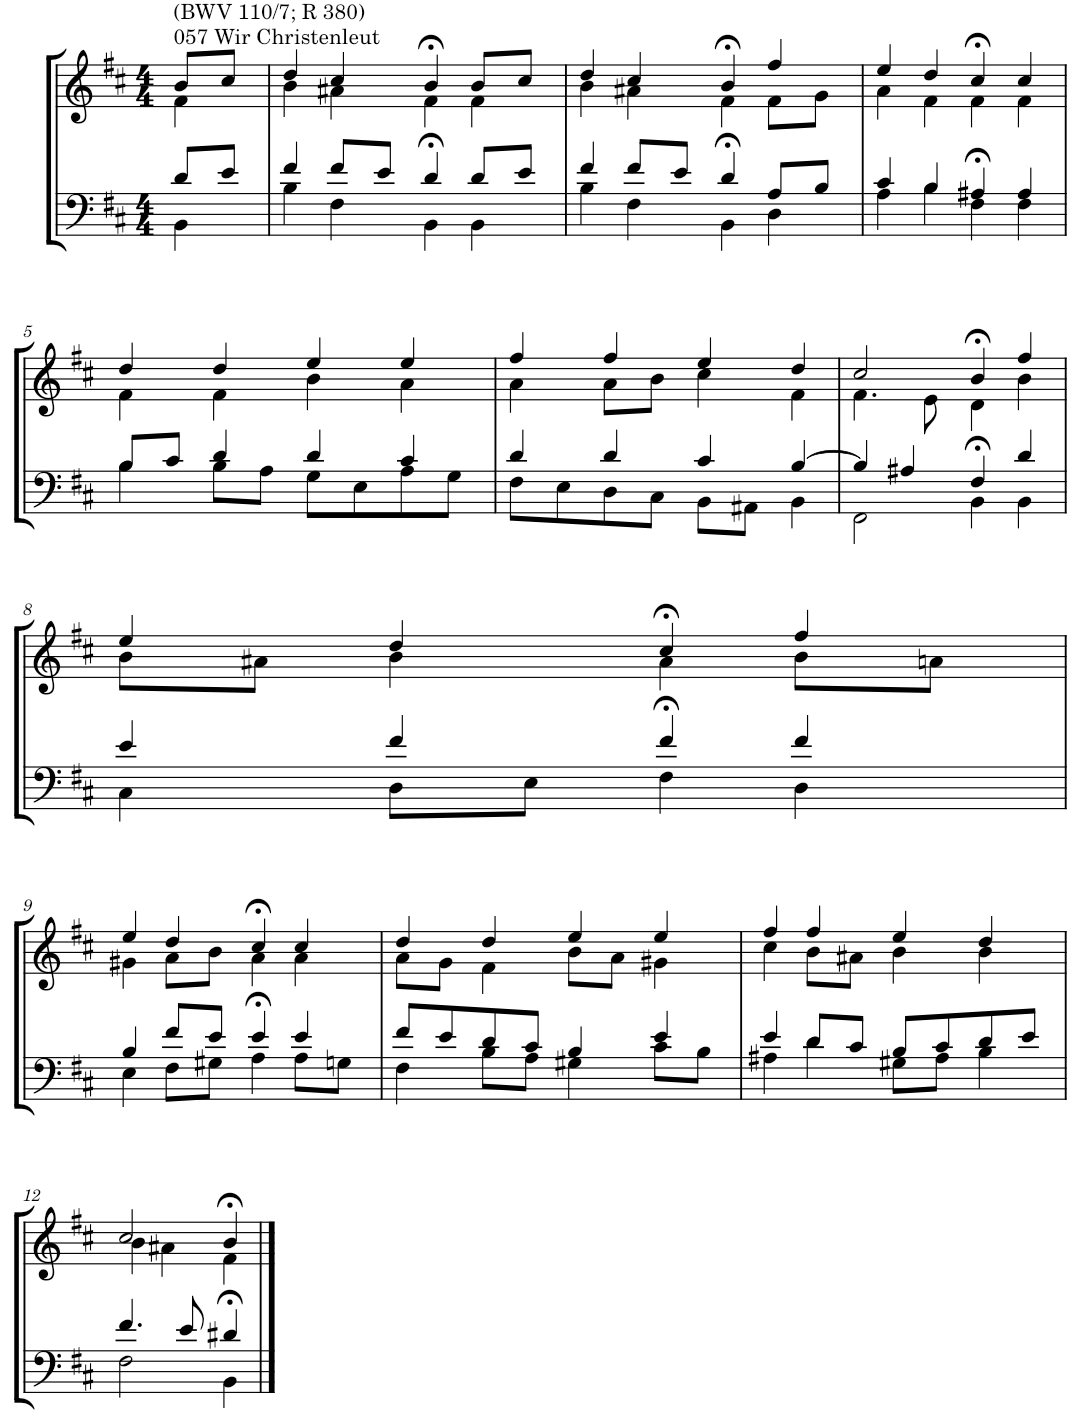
**kern	**kern
*part2	*part1
*staff2	*staff1
*I"Tenor/Baß	*I"Sopran/Alt
*clefF4	*clefG2
*k[f#c#]	*k[f#c#]
*M4/4	*M4/4
=1	=1
*^	*^
!	!	!LO:TX:a:t=057 Wir Christenleut	!
!	!	!LO:TX:a:t=(BWV 110/7; R 380)	!
8d/L	4BB\	8b/L	4f#\
8e/J	.	8cc#/J	.
=2	=2	=2	=2
4f#/	4B\	4dd/	4b\
8f#/L	4F#\	4cc#/	4a#X\
8e/J	.	.	.
4d/	4BB>\	4b>/	4f#\
8d/L	4BB\	8b/L	4f#\
8e/J	.	8cc#/J	.
=3	=3	=3	=3
4f#/	4B\	4dd/	4b\
8f#/L	4F#\	4cc#/	4a#X\
8e/J	.	.	.
4d/	4BB>\	4b>/	4f#\
8A/L	4D\	4ff#/	8f#\L
8B/J	.	.	8g\J
=4	=4	=4	=4
4c#/	4A\	4ee/	4a\
4B/	4B\	4dd/	4f#\
4A#X/	4F#>\	4cc#>/	4f#\
4A#/	4F#\	4cc#/	4f#\
!!LO:LB:g=z	!!
=5	=5	=5	=5
8B/L	4B\	4dd/	4f#\
8c#/J	.	.	.
4d/	8B\L	4dd/	4f#\
.	8A\J	.	.
4d/	8G\L	4ee/	4b\
.	8E\	.	.
4c#/	8A\	4ee/	4a\
.	8G\J	.	.
=6	=6	=6	=6
4d/	8F#\L	4ff#/	4a\
.	8E\	.	.
4d/	8D\	4ff#/	8a\L
.	8C#\J	.	8b\J
4c#/	8BB\L	4ee/	4cc#\
.	8AA#X\J	.	.
[4B/	4BB\	4dd/	4f#\
=7	=7	=7	=7
4B/]	2FF#\	2cc#/	4.f#\
4A#X/	.	.	.
.	.	.	8e\
4F#/	4BB>\	4b>/	4d\
4d/	4BB\	4ff#/	4b\
!!LO:LB:g=z	!!
=8	=8	=8	=8
4e/	4C#\	4ee/	8b\L
.	.	.	8a#X\J
4f#/	8D\L	4dd/	4b\
.	8E\J	.	.
4f#/	4F#>\	4cc#>/	4a#\
4f#/	4D\	4ff#/	8b\L
.	.	.	8an\J
!!LO:LB:g=z	!!
=9	=9	=9	=9
4B/	4E\	4ee/	4g#X\
8f#/L	8F#\L	4dd/	8a\L
8e/J	8G#X\J	.	8b\J
4e/	4A>\	4cc#>/	4a\
4e/	8A\L	4cc#/	4a\
.	8Gn\J	.	.
=10	=10	=10	=10
8f#/L	4F#\	4dd/	8a\L
8e/	.	.	8g\J
8d/	8B\L	4dd/	4f#\
8c#/J	8A\J	.	.
4B/	4G#X\	4ee/	8b\L
.	.	.	8a\J
4e/	8c#\L	4ee/	4g#X\
.	8B\J	.	.
=11	=11	=11	=11
4e/	4A#X\	4ff#/	4cc#\
8d/L	4d\	4ff#/	8b\L
8c#/J	.	.	8a#X\J
8B/L	8G#X\L	4ee/	4b\
8c#/	8A#\J	.	.
8d/	4B\	4dd/	4b\
8e/J	.	.	.
!!LO:LB:g=z	!!
=12	=12	=12	=12
4.f#/	2F#\	2cc#/	4b\
.	.	.	4a#X\
8e/	.	.	.
4d#X/	4BB>\	4b>/	4f#\
*v	*v	*	*
*	*v	*v
==	==
*-	*-
